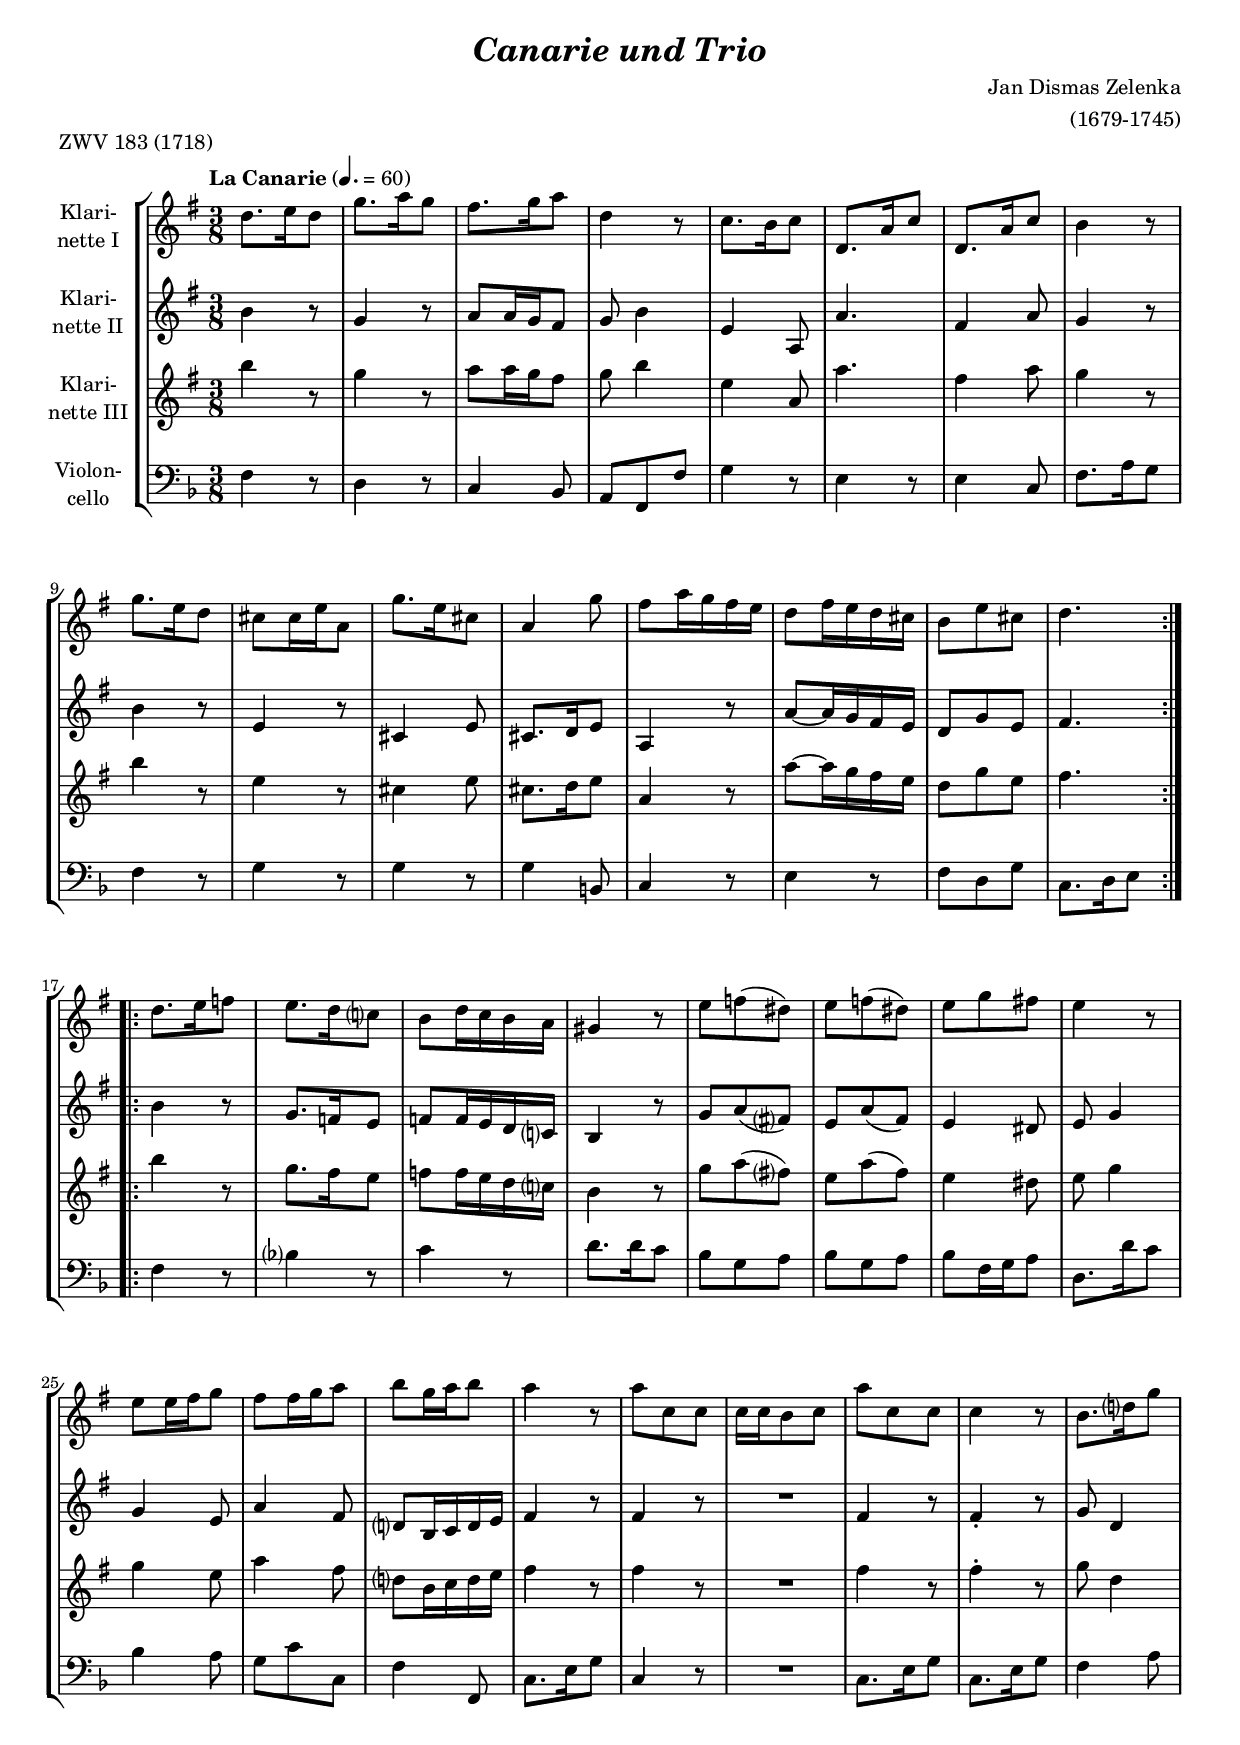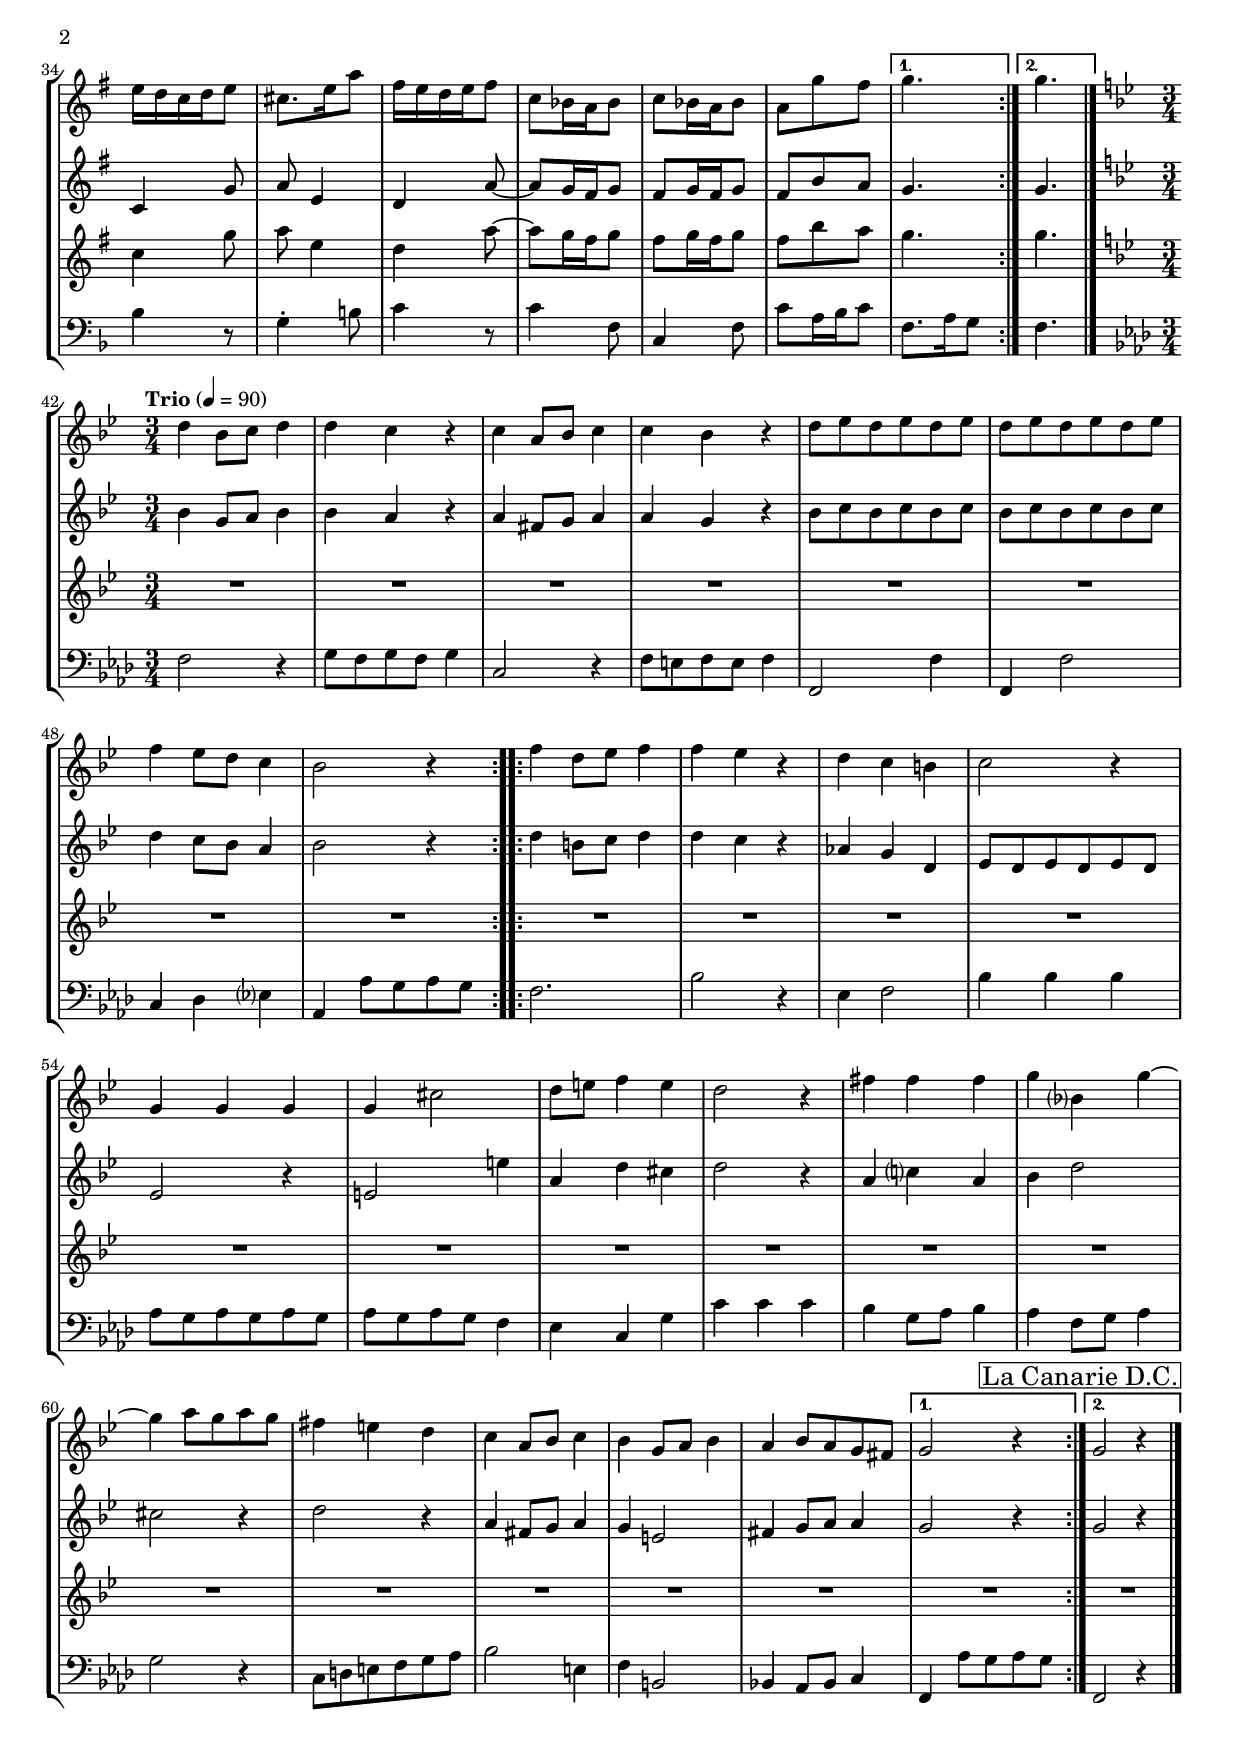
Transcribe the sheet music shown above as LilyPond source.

\version "2.18.2"
\include "deutsch.ly"
  
#(set-global-staff-size 18)

\header {
  title     = \markup \bold \italic "Canarie und Trio"
  composer  = "Jan Dismas Zelenka"
  arranger  = "(1679-1745)"
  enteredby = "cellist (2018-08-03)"
  piece     = "ZWV 183 (1718)"
}

voiceconsts = {
  \key f \major
  \time 3/8
  \clef "treble"
%  \numericTimeSignature
  \compressFullBarRests
  % Set default beaming for all staves
% \set Timing.beamExceptions = #'()
% \set Timing.baseMoment     = #(ly:make-moment 1 4)
% \set Timing.beatStructure  = #'(1 1 1)
}

micl = "clarinet"
mifl = "flute"
miob = "oboe"
mifh = "french horn"
misx = "tenor sax"
mist = "string ensemble 1"
miba = "cello"

introa = {        \tempo "La Canarie" 4.=60 }
introb = { \break \tempo "Trio"        4=90 \key f \minor \time 3/4 }

lcdc = \mark \markup \box "La Canarie D.C."

va = \relative c'' {
  \voiceconsts

  \introa
  \repeat volta 2 {
    c8. d16 c8
    f8. g16 f8
    e8. f16 g8
    c,4 r8
    b8. a16 b8
    c,8. g'16 b8
    c,8. g'16 b8
    a4 r8
    f'8. d16 c8
    h h16 d g,8

    f'8. d16 h8
    g4 f'8
    e g16 f e d
    c8 e16 d c h
    a8 d h
    c4.
  }
  \repeat volta 2 {
    c8. d16 es8
    d8. c16 b?8
    a c16 b a g
    fis4 r8

    d' es( cis)
    d es( cis)
    d f e!
    d4 r8
    d d16 e f8
    e e16 f g8
    a f16 g a8
    g4 r8
    g b, b
    b16 b a8 b

    g' b, b
    b4 r8
    a8. c?16 f8
    d16 c b c d8
    h8. d16 g8
    e16 d c d e8
    b as16 g as8
    b as16 g as8
    g f' e
  }
  \alternative {
    { f4. }
    { f }
  } \bar "|."

  \introb
  \repeat volta 2 {
    c4 as8 b c4
    c b r
    b g8 as b4
    b as r
    c8 des c des c des
    c des c des c des

    es4 des8 c b4
    as2 r4
  }
  \repeat volta 2 {
    es' c8 des es4
    es des r
    c b a
    b2 r4
    f f f

    f h2
    c8 d es4 d
    c2 r4
    e e e
    f as,? f'~
    f g8 f g f

    e4 d c
    b g8 as b4
    as f8 g as4
    g as8 g f e
  }
  \alternative {
    { f2 r4}
    { \lcdc f2 r4 }
  } \bar "|."
}

vb = \relative c'' {
  \voiceconsts

  \introa
  \repeat volta 2 {
    a4 r8
    f4 r8
    g g16 f e8
    f a4
    d, g,8
    g'4.
    e4 g8
    f4 r8
    a4 r8
    d,4 r8
    h4 d8
    h8. c16 d8

    g,4 r8
    g'~ g16 f e d
    c8 f d
    e4.
  }
  \repeat volta 2 {
    a4 r8
    f8. es16 d8
    es es16 d c b?
    a4 r8
    f' g( e?)
    d g( e)

    d4 cis8
    d f4
    f d8
    g4 e8
    c? a16 b c d
    e4 r8
    e4 r8
    R4.
    e4 r8
    e4-. r8

    f c4
    b f'8
    g d4
    c g'8~
    g f16 e f8
    e f16 e f8
    e a g
  }
  \alternative {
    { f4. }
    { f }
  } \bar "|."

  \introb
  \repeat volta 2 {
    as4 f8 g as4
    as g r
    g e8 f g4
    g f r
    as8 b as b as b
    as b as b as b

    c4 b8 as g4
    as2 r4
  }
  \repeat volta 2 {
    c a8 b c4
    c b r
    ges f c
    des8 c des c des c
    des2 r4

    d2 d'4
    g, c h
    c2 r4
    g b? g
    as c2
    h r4

    c2 r4
    g e8 f g4
    f d2
    e4 f8 g g4
  }
  \alternative {
    { f2 r4 }
    { \lcdc f2 r4 }
  } \bar "|."
}

vc = \relative c''' {
  \voiceconsts

  \introa
  \repeat volta 2 {
    a4 r8
    f4 r8
    g g16 f e8
    f a4
    d, g,8
    g'4.
    e4 g8
    f4 r8
    a4 r8
    d,4 r8
    h4 d8
    h8. c16 d8

    g,4 r8
    g'~ g16 f e d
    c8 f d
    e4.
  }
  \repeat volta 2 {
    a4 r8
    f8. e16 d8
    es es16 d c b?
    a4 r8
    f' g( e?)
    d g( e)

    d4 cis8
    d f4
    f d8
    g4 e8
    c? a16 b c d
    e4 r8
    e4 r8
    R4.
    e4 r8
    e4-. r8

    f c4 b f'8
    g d4
    c g'8~
    g f16 e f8
    e f16 e f8
    e a g
  }
  \alternative {
    { f4. }
    { f }
  } \bar "|."

  \introb
  \repeat volta 2 {
    R2.*8
  }
  \repeat volta 2 {
    R2.*15
  }
  \alternative {
    { R2. }
    { \lcdc R }
  } \bar "|."
}

vd = \relative c {
  \voiceconsts
  \clef "bass"
  
  \introa
  \repeat volta 2 {
    f4 r8
    d4 r8
    c4 b8
    a f f'
    g4 r8
    e4 r8
    e4 c8
    f8. a16 g8
    f4 r8
    g4 r8
    g4 r8
    g4 h,8

    c4 r8
    e4 r8
    f d g
    c,8. d16 e8
  }
  \repeat volta 2 {
    f4 r8
    b?4 r8
    c4 r8
    d8. d16 c8
    b g a
    b g a
    b f16 g a8

    d,8. d'16 c8
    b4 a8
    g c c,
    f4 f,8
    c'8. e16 g8
    c,4 r8
    R4.
    c8. e16 g8
    c,8. e16 g8

    f4 a8
    b4 r8
    g4-. h8
    c4 r8
    c4 f,8
    c4 f8
    c' a16 b c8
  }
  \alternative {
    { f,8. a16 g8 }
    { f4. }
  } \bar "|."

  \introb
  \repeat volta 2 {
    f2 r4
    g8 f g f g4
    c,2 r4
    f8 e f e f4
    f,2 f'4
    f, f'2
    c4 des es?

    as, as'8 g as g
  }
  \repeat volta 2 {
    f2.
    b2 r4
    es, f2
    b4 b b
    as8 g as g as g
    as g as g f4

    es c g'
    c c c
    b g8 as b4
    as f8 g as4
    g2 r4
    c,8 d e f g as

    b2 e,4
    f h,2
    b!4 as8 b c4
  }
  \alternative {
    { f, as'8 g as g }
    { \lcdc f,2 r4 }
  } \bar "|."
}


music = \new StaffGroup <<
      \new Staff {
	\set Staff.midiInstrument = \micl
	\set Staff.instrumentName = \markup \center-column { "Klari-" "nette I" }
	\transpose f g { \va }
      }

      \new Staff {
	\set Staff.midiInstrument = \micl
	\set Staff.instrumentName = \markup \center-column { "Klari-" "nette II" }
	\transpose f g { \vb }
      }

      \new Staff {
	\set Staff.midiInstrument = \micl
	\set Staff.instrumentName = \markup \center-column { "Klari-" "nette III" }
	\transpose f g { \vc }
      }

      \new Staff {
	\set Staff.midiInstrument = \miba
	\set Staff.instrumentName = \markup \center-column { "Violon-" "cello" }
	\transpose f f { \vd }
      }
>>

\book {
  \score {
    \music
    \layout {}
  }

  \score {
    \unfoldRepeats \music

    \midi {
      \context {
        \Score
      }
    }
  }
}
